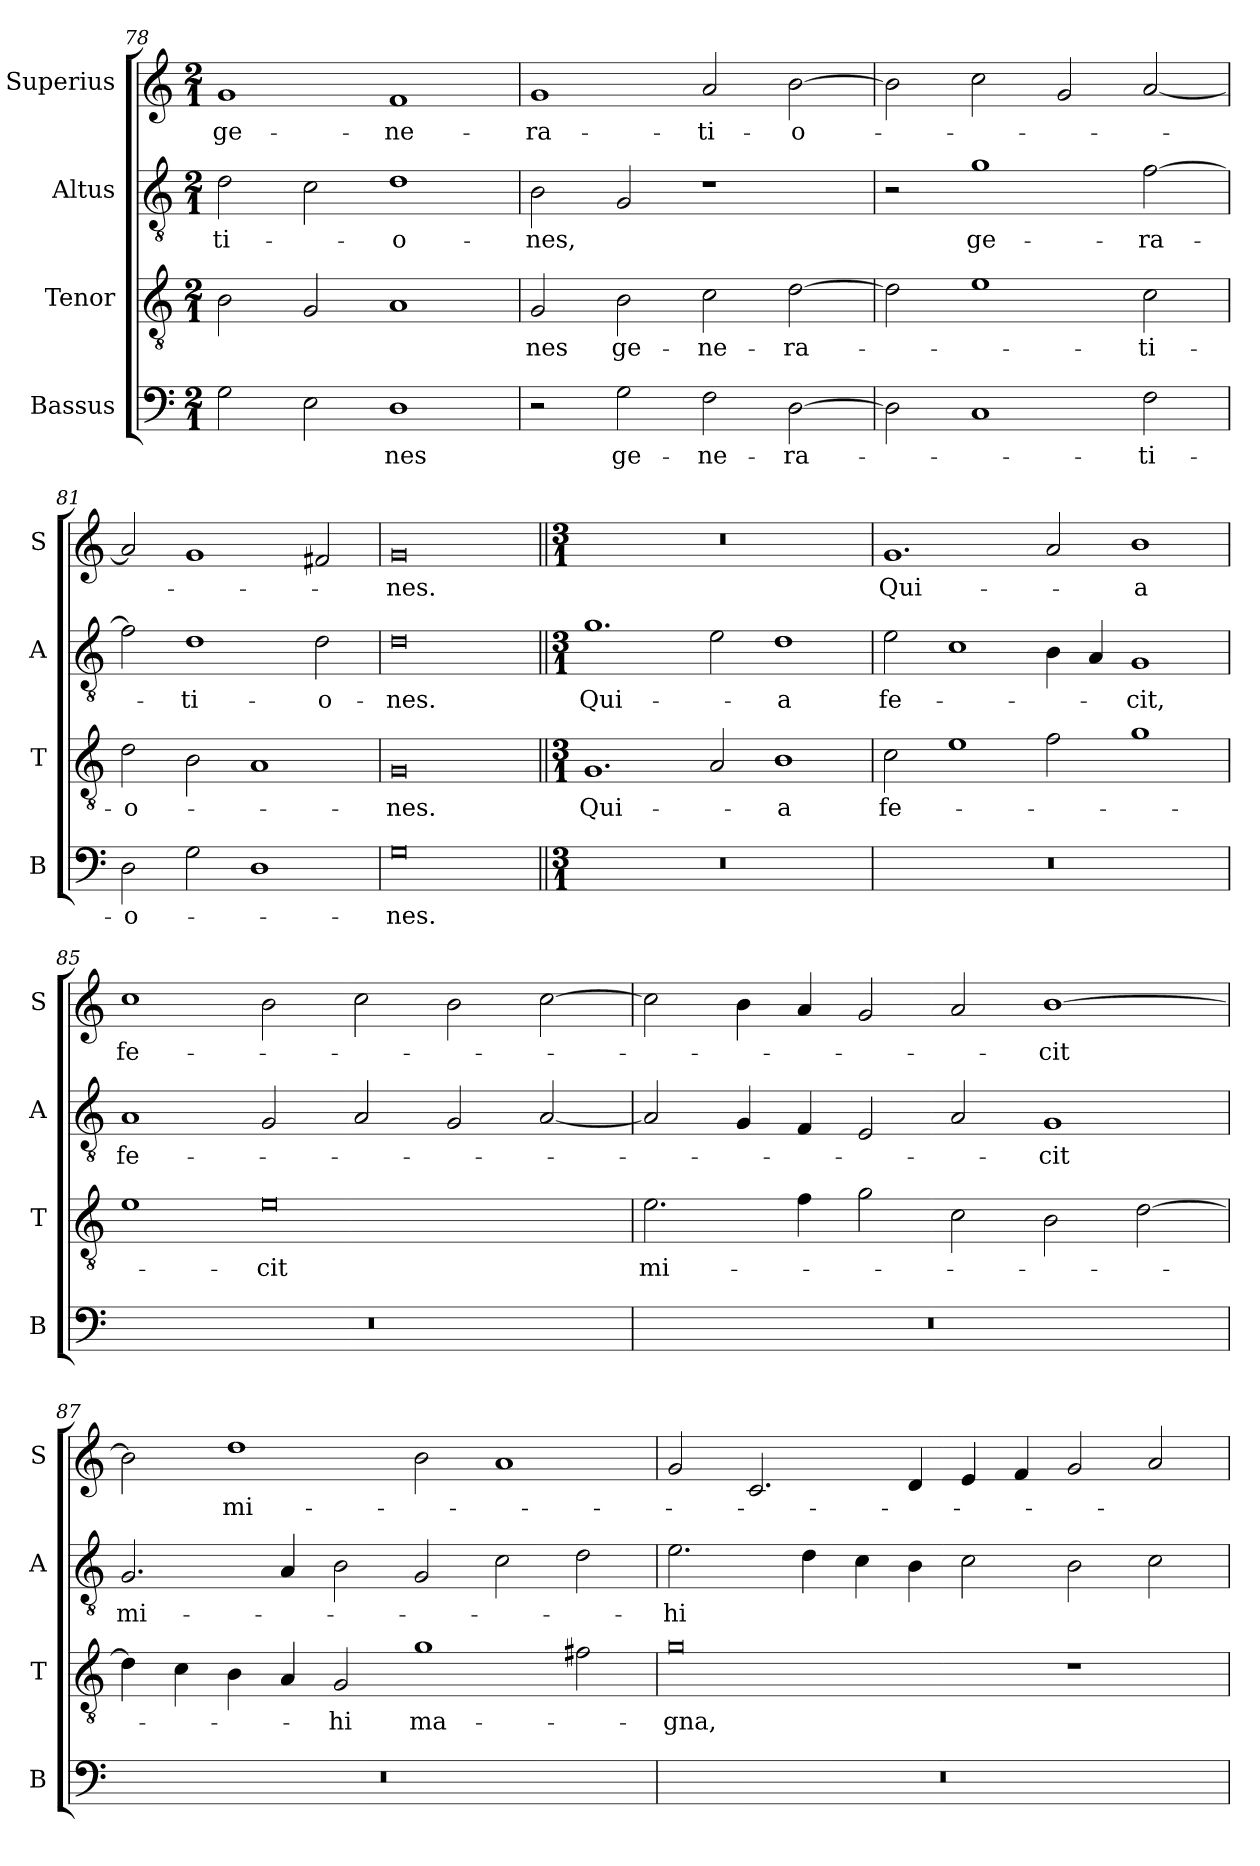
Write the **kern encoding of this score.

**kern	**text	**kern	**text	**kern	**text	**kern	**text
*part4	*part4	*part3	*part3	*part2	*part2	*part1	*part1
*staff4	*staff4	*staff3	*staff3	*staff2	*staff2	*staff1	*staff1
*I"Bassus	*	*I"Tenor	*	*I"Altus	*	*I"Superius	*
*I'B	*	*I'T	*	*I'A	*	*I'S	*
*clefF4	*	*clefGv2	*	*clefGv2	*	*clefG2	*
*k[]	*	*k[]	*	*k[]	*	*k[]	*
*M2/1	*	*M2/1	*	*M2/1	*	*M2/1	*
=78	=78	=78	=78	=78	=78	=78	=78
2G	.	2B	.	2d	-ti-	1g	ge-
2E	.	2G	.	2c	.	.	.
1D	-nes	1A	.	1d	-o-	1f	-ne-
=79	=79	=79	=79	=79	=79	=79	=79
2r	.	2G	-nes	2B	-nes,	1g	-ra-
2G	ge-	2B	ge-	2G	.	.	.
2F	-ne-	2c	-ne-	1r	.	2a	-ti-
[2D	-ra-	[2d	-ra-	.	.	[2b	-o-
=80	=80	=80	=80	=80	=80	=80	=80
2D]	.	2d]	.	2r	.	2b]	.
1C	.	1e	.	1g	ge-	2cc	.
.	.	.	.	.	.	2g	.
2F	-ti-	2c	-ti-	[2f	-ra-	[2a	.
=81	=81	=81	=81	=81	=81	=81	=81
2D	-o-	2d	-o-	2f]	.	2a]	.
2G	.	2B	.	1d	-ti-	1g	.
1D	.	1A	.	.	.	.	.
.	.	.	.	2d	-o-	2f#X	.
=82	=82	=82	=82	=82	=82	=82	=82
0G	-nes.	0G	-nes.	0d	-nes.	0g	-nes.
=83||	=83||	=83||	=83||	=83||	=83||	=83||	=83||
*M3/1	*	*M3/1	*	*M3/1	*	*M3/1	*
0.r	.	1.G	Qui-	1.g	Qui-	0.r	.
.	.	2A	.	2e	.	.	.
.	.	1B	-a	1d	-a	.	.
=84	=84	=84	=84	=84	=84	=84	=84
0.r	.	2c	fe-	2e	fe-	1.g	Qui-
.	.	1e	.	1c	.	.	.
.	.	2f	.	4B	.	2a	.
.	.	.	.	4A	.	.	.
.	.	1g	.	1G	-cit,	1b	-a
=85	=85	=85	=85	=85	=85	=85	=85
!	!	!	!	!	!LO:LY:i	!	!
0.r	.	1e	.	1A	fe-	1cc	fe-
.	.	0e	-cit	2G	.	2b	.
.	.	.	.	2A	.	2cc	.
.	.	.	.	2G	.	2b	.
.	.	.	.	[2A	.	[2cc	.
=86	=86	=86	=86	=86	=86	=86	=86
0.r	.	2.e	mi-	2A]	.	2cc]	.
.	.	.	.	4G	.	4b	.
.	.	4f	.	4F	.	4a	.
.	.	2g	.	2E	.	2g	.
.	.	2c	.	2A	.	2a	.
!	!	!	!	!	!LO:LY:i	!	!
.	.	2B	.	1G	-cit	[1b	-cit
.	.	[2d	.	.	.	.	.
=87	=87	=87	=87	=87	=87	=87	=87
0.r	.	4d]	.	2.G	mi-	2b]	.
.	.	4c	.	.	.	.	.
.	.	4B	.	.	.	1dd	mi-
.	.	4A	.	4A	.	.	.
.	.	2G	-hi	2B	.	.	.
!	!	!	!LO:LY:i	!	!	!	!
.	.	1g	ma-	2G	.	2b	.
.	.	.	.	2c	.	1a	.
.	.	2f#X	.	2d	.	.	.
=88	=88	=88	=88	=88	=88	=88	=88
!	!	!	!LO:LY:i	!	!	!	!
0.r	.	0g	-gna,	2.e	-hi	2g	.
.	.	.	.	.	.	2.c	.
.	.	.	.	4d	.	.	.
.	.	.	.	4c	.	.	.
.	.	.	.	4B	.	4d	.
.	.	.	.	2c	.	4e	.
.	.	.	.	.	.	4f	.
.	.	1r	.	2B	.	2g	.
.	.	.	.	2c	.	2a	.
=	=	=	=	=	=	=	=
*-	*-	*-	*-	*-	*-	*-	*-
